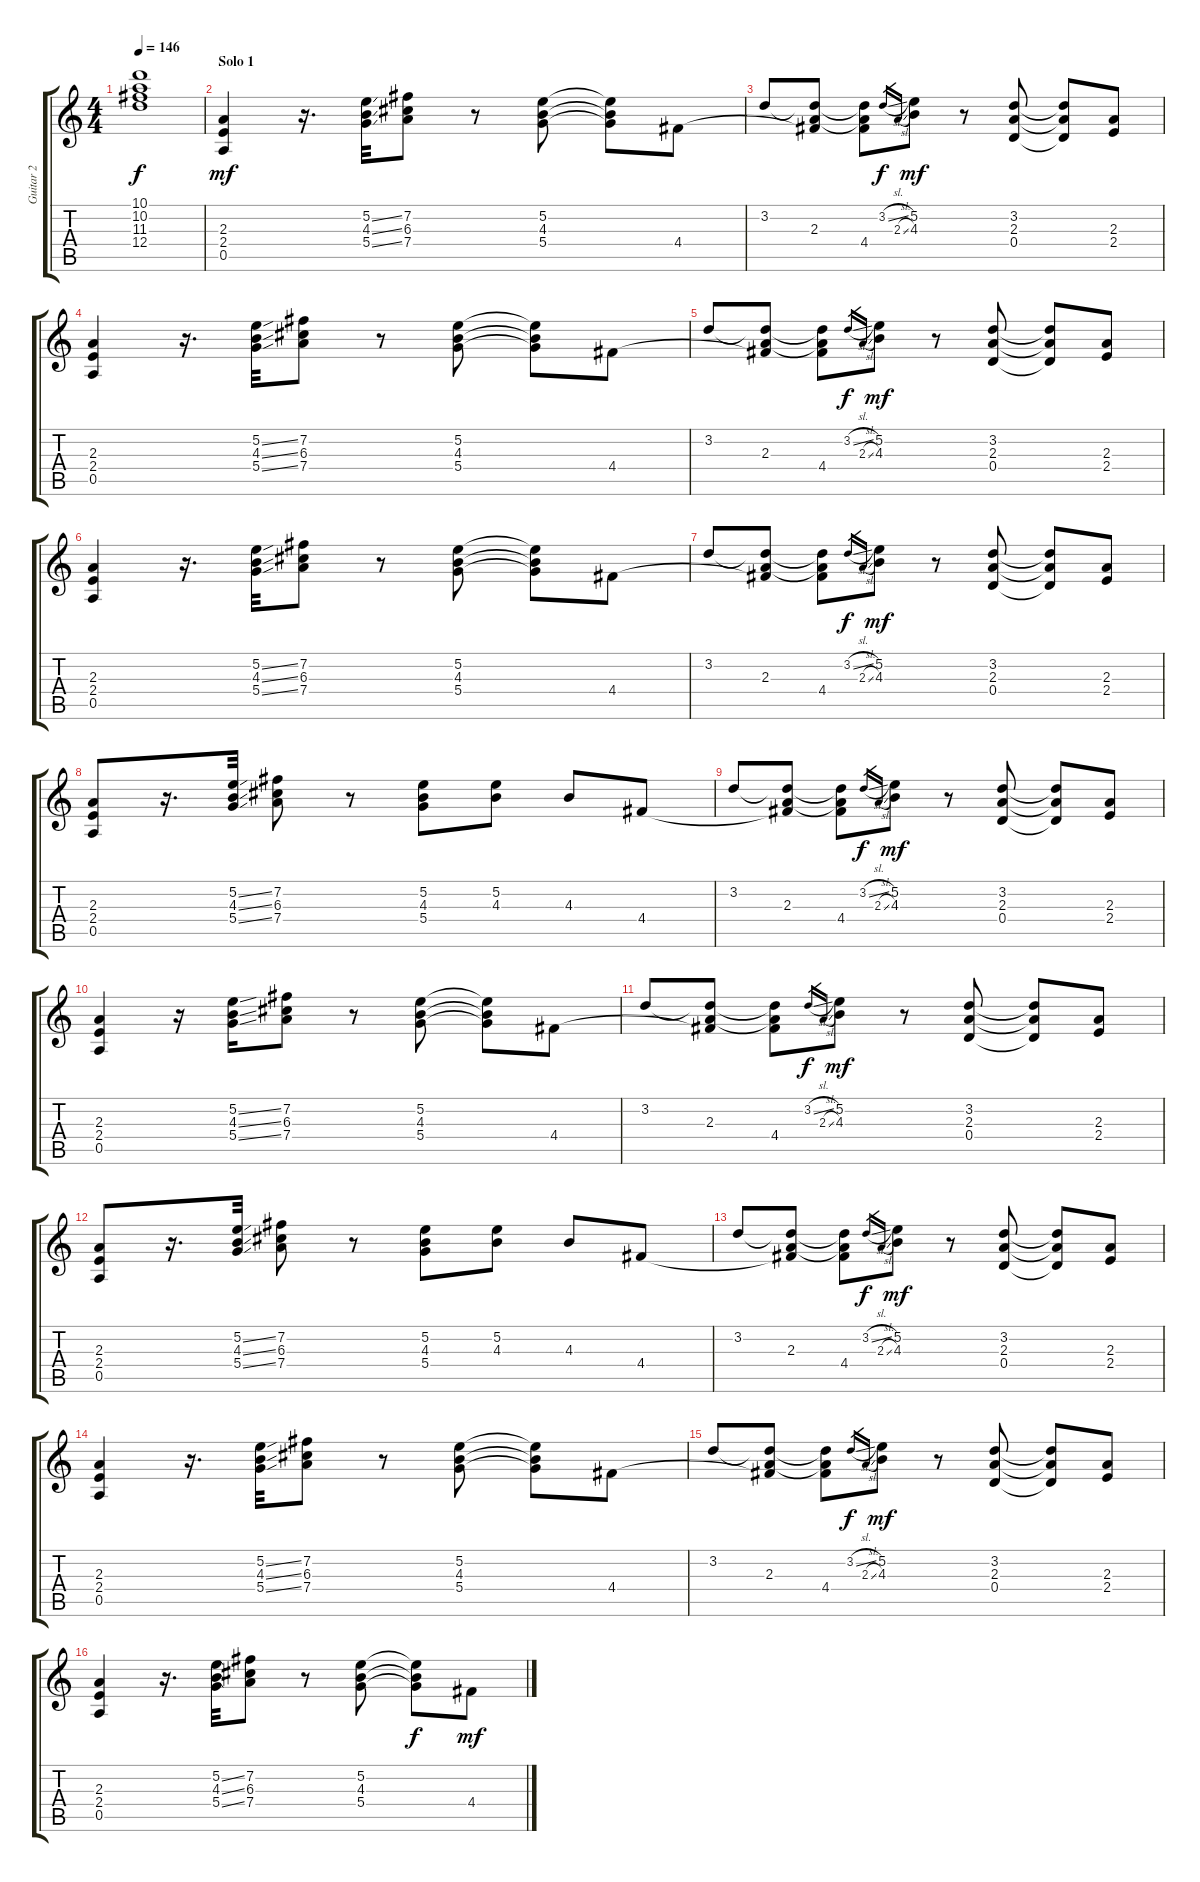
\track ("Guitar 2" "Guitar 2") {instrument electricguitarjazz}
\staff {score tabs}
\tuning (E4 B3 G3 D3 A2 E2) {hide}
\ts (4 4)
\tempo 146
\clef g2
\ks c
(10.1{t} 10.2{t} 11.3{t} 12.4{t}).1{dy f} |
\section ("" "Solo 1")
(2.3 2.4 0.5).4{dy mf} r.16{d} (5.2{ss} 4.3{ss} 5.4{ss}).32 (7.2 6.3 7.4).8 r.8 (5.2 4.3 5.4).8 (5.2{t} 4.3{t} 5.4{t}).8 4.4.8 |
3.2.8 (3.2{t} 2.3 4.4{t}).8 (3.2{t} 2.3{t} 4.4).8 3.2{sl}.16{gr dy f} 2.3{sl}.16{gr} (5.2 4.3).8{dy mf} r.8 (3.2 2.3 0.4).8 (3.2{t} 2.3{t} 0.4{t}).8 (2.3 2.4).8 |
(2.3 2.4 0.5).4 r.16{d} (5.2{ss} 4.3{ss} 5.4{ss}).32 (7.2 6.3 7.4).8 r.8 (5.2 4.3 5.4).8 (5.2{t} 4.3{t} 5.4{t}).8 4.4.8 |
3.2.8 (3.2{t} 2.3 4.4{t}).8 (3.2{t} 2.3{t} 4.4).8 3.2{sl}.16{gr dy f} 2.3{sl}.16{gr} (5.2 4.3).8{dy mf} r.8 (3.2 2.3 0.4).8 (3.2{t} 2.3{t} 0.4{t}).8 (2.3 2.4).8 |
(2.3 2.4 0.5).4 r.16{d} (5.2{ss} 4.3{ss} 5.4{ss}).32 (7.2 6.3 7.4).8 r.8 (5.2 4.3 5.4).8 (5.2{t} 4.3{t} 5.4{t}).8 4.4.8 |
3.2.8 (3.2{t} 2.3 4.4{t}).8 (3.2{t} 2.3{t} 4.4).8 3.2{sl}.16{gr dy f} 2.3{sl}.16{gr} (5.2 4.3).8{dy mf} r.8 (3.2 2.3 0.4).8 (3.2{t} 2.3{t} 0.4{t}).8 (2.3 2.4).8 |
(2.3 2.4 0.5).8 r.16{d} (5.2{ss} 4.3{ss} 5.4{ss}).32 (7.2 6.3 7.4).8 r.8 (5.2 4.3 5.4).8 (5.2 4.3).8 4.3.8 4.4.8 |
3.2.8 (3.2{t} 2.3 4.4{t}).8 (3.2{t} 2.3{t} 4.4).8 3.2{sl}.16{gr dy f} 2.3{sl}.16{gr} (5.2 4.3).8{dy mf} r.8 (3.2 2.3 0.4).8 (3.2{t} 2.3{t} 0.4{t}).8 (2.3 2.4).8 |
(2.3 2.4 0.5).4 r.16 (5.2{ss} 4.3{ss} 5.4{ss}).16 (7.2 6.3 7.4).8 r.8 (5.2 4.3 5.4).8 (5.2{t} 4.3{t} 5.4{t}).8 4.4.8 |
3.2.8 (3.2{t} 2.3 4.4{t}).8 (3.2{t} 2.3{t} 4.4).8 3.2{sl}.16{gr dy f} 2.3{sl}.16{gr} (5.2 4.3).8{dy mf} r.8 (3.2 2.3 0.4).8 (3.2{t} 2.3{t} 0.4{t}).8 (2.3 2.4).8 |
(2.3 2.4 0.5).8 r.16{d} (5.2{ss} 4.3{ss} 5.4{ss}).32 (7.2 6.3 7.4).8 r.8 (5.2 4.3 5.4).8 (5.2 4.3).8 4.3.8 4.4.8 |
3.2.8 (3.2{t} 2.3 4.4{t}).8 (3.2{t} 2.3{t} 4.4).8 3.2{sl}.16{gr dy f} 2.3{sl}.16{gr} (5.2 4.3).8{dy mf} r.8 (3.2 2.3 0.4).8 (3.2{t} 2.3{t} 0.4{t}).8 (2.3 2.4).8 |
(2.3 2.4 0.5).4 r.16{d} (5.2{ss} 4.3{ss} 5.4{ss}).32 (7.2 6.3 7.4).8 r.8 (5.2 4.3 5.4).8 (5.2{t} 4.3{t} 5.4{t}).8 4.4.8 |
3.2.8 (3.2{t} 2.3 4.4{t}).8 (3.2{t} 2.3{t} 4.4).8 3.2{sl}.16{gr dy f} 2.3{sl}.16{gr} (5.2 4.3).8{dy mf} r.8 (3.2 2.3 0.4).8 (3.2{t} 2.3{t} 0.4{t}).8 (2.3 2.4).8 |
(2.3 2.4 0.5).4 r.16{d} (5.2{ss} 4.3{ss} 5.4{ss}).32 (7.2 6.3 7.4).8 r.8 (5.2 4.3 5.4).8 (5.2{t} 4.3{t} 5.4{t}).8{dy f} 4.4.8{dy mf}
